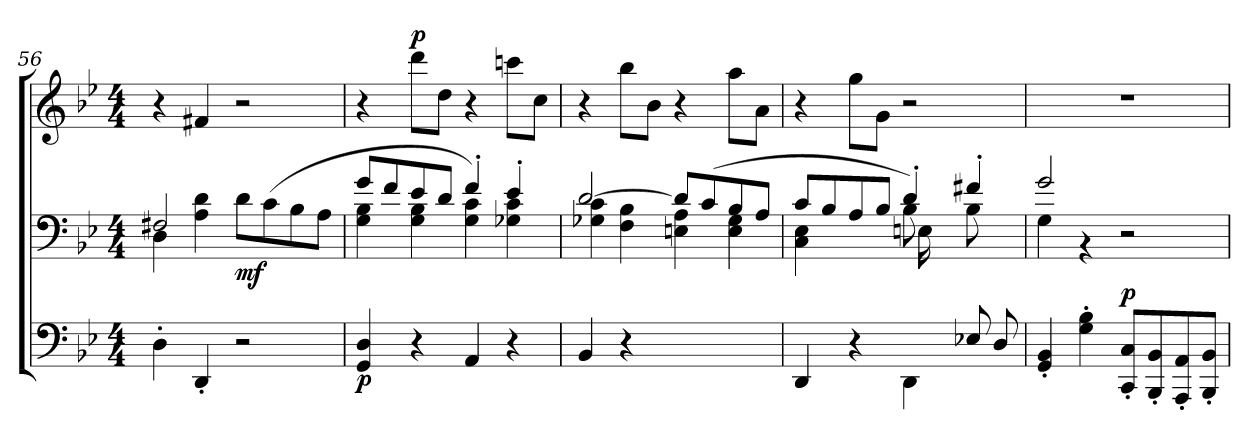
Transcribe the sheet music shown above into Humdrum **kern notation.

**kern	**dynam	**kern	**dynam	**kern	**dynam
*part3	*part3	*part2	*part2	*part1	*part1
*staff3	*staff3	*staff2	*staff2	*staff1	*staff1
*clefF4	*	*clefF4	*	*clefG2	*
*k[b-e-]	*	*k[b-e-]	*	*k[b-e-]	*
*M4/4	*	*M4/4	*	*M4/4	*
=56	=56	=56	=56	=56	=56
*	*	*^	*	*	*
4D'\	.	4D\	2F#X/	.	4r	.
4DD'/	.	4d\ 4A\	.	.	4f#X/	.
!	!	!	!	!LO:DY:b	!	!
2r	.	8d\L	2ryy	mf	2r	.
.	.	(8c\	.	.	.	.
.	.	8B-\	.	.	.	.
.	.	8A\J	.	.	.	.
!!LO:LB:g=z
=57	=57	=57	=57	=57	=57	=57
!	!LO:DY:b	!	!	!	!	!
4D/ 4GG/	p	(8g/L	4B-\ 4G\)	.	4r	.
.	.	8f/	.	.	.	.
!	!	!	!	!	!	!LO:DY:a
4r	.	8e-/	4B-\ 4G\	.	8ddd\L	p
.	.	8d/J	.	.	8dd\J	.
4AA/	.	4f'/)	4c\ 4G\	.	4r	.
4r	.	4e-'/	4c\ 4G-X\	.	8cccn\L	.
.	.	.	.	.	8cc\J	.
=58	=58	=58	=58	=58	=58	=58
4BB-/	.	[2d/	4c\ 4G-X\	.	4r	.
4r	.	.	4B-\ 4F\	.	8bb-\L	.
.	.	.	.	.	8b-\J	.
2ryy	.	8d/L]	4A\ 4En\	.	4r	.
.	.	(8c/	.	.	.	.
.	.	8B-/	4G-\ 4E\	.	8aa\L	.
.	.	8A/J	.	.	8a\J	.
=59	=59	=59	=59	=59	=59	=59
*	*	*	*^	*	*	*
4DD/	.	8c/L	4E-\ 4C\	2ryy	.	4r	.
.	.	8B-/	.	.	.	.	.
4r	.	8A/	4ryy	.	.	8gg\L	.
.	.	8B-/J	.	.	.	8g\J	.
4DD\	.	4d'/)	8B-\	16En\	.	2r	.
.	.	.	.	4..ryy	.	.	.
.	.	.	8ryy	.	.	.	.
8E-X/	.	4f#X'/	8B-\	.	.	.	.
8D/	.	.	8ryy	.	.	.	.
*	*	*	*v	*v	*	*	*
=60	=60	=60	=60	=60	=60	=60
4BB-/' 4GG/'	.	2g/	4G\	.	1rdd	.
4B-\' 4G\'	.	.	4r	.	.	.
!	!LO:DY:a	!	!	!	!	!
8C/' 8CC/'L	p	2ryy	2r	.	.	.
8BB-/' 8BBB-/'	.	.	.	.	.	.
8AA/' 8AAA/'	.	.	.	.	.	.
8BB-/' 8BBB-/'J	.	.	.	.	.	.
*	*	*v	*v	*	*	*
=	=	=	=	=	=
*-	*-	*-	*-	*-	*-
